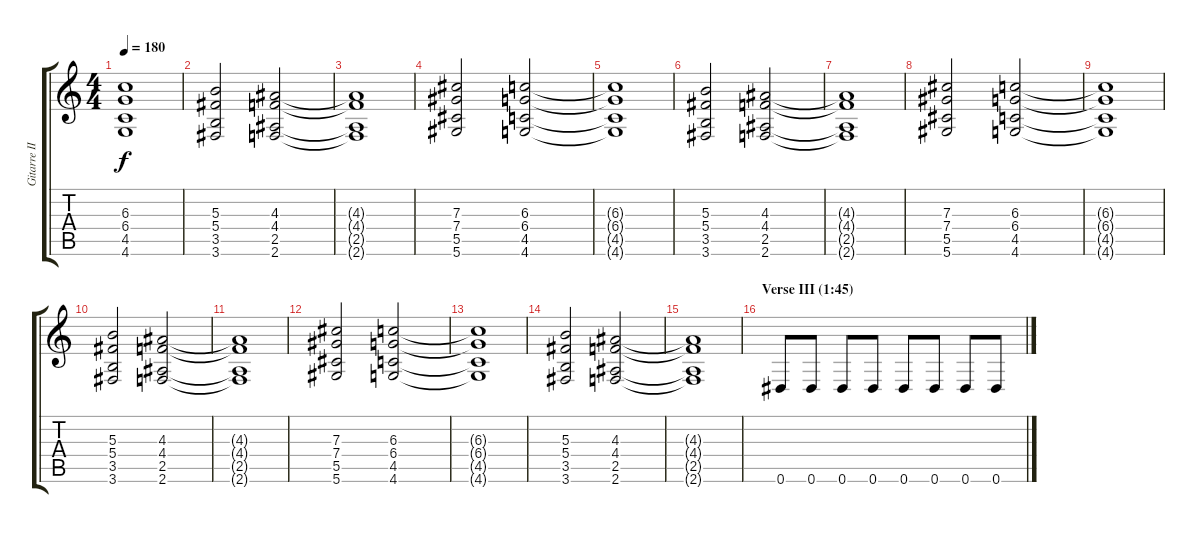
\track ("Gitarre II" "Gitarre II") {instrument distortionguitar}
\staff {score tabs}
\tuning (Eb4 Bb3 Gb3 Db3 Ab2 Eb2) {hide}
\ts (4 4)
\tempo 180
\clef g2
\ks c
(6.3{t} 6.4{t} 4.5{t} 4.6{t}).1{dy f} |
(5.3 5.4 3.5 3.6).2 (4.3 4.4 2.5 2.6).2 |
(4.3{t} 4.4{t} 2.5{t} 2.6{t}).1 |
(7.3 7.4 5.5 5.6).2 (6.3 6.4 4.5 4.6).2 |
(6.3{t} 6.4{t} 4.5{t} 4.6{t}).1 |
(5.3 5.4 3.5 3.6).2 (4.3 4.4 2.5 2.6).2 |
(4.3{t} 4.4{t} 2.5{t} 2.6{t}).1 |
(7.3 7.4 5.5 5.6).2 (6.3 6.4 4.5 4.6).2 |
(6.3{t} 6.4{t} 4.5{t} 4.6{t}).1 |
(5.3 5.4 3.5 3.6).2 (4.3 4.4 2.5 2.6).2 |
(4.3{t} 4.4{t} 2.5{t} 2.6{t}).1 |
(7.3 7.4 5.5 5.6).2 (6.3 6.4 4.5 4.6).2 |
(6.3{t} 6.4{t} 4.5{t} 4.6{t}).1 |
(5.3 5.4 3.5 3.6).2 (4.3 4.4 2.5 2.6).2 |
(4.3{t} 4.4{t} 2.5{t} 2.6{t}).1 |
\section ("" "Verse III (1:45)")
0.6.8 0.6.8 0.6.8 0.6.8 0.6.8 0.6.8 0.6.8 0.6.8
